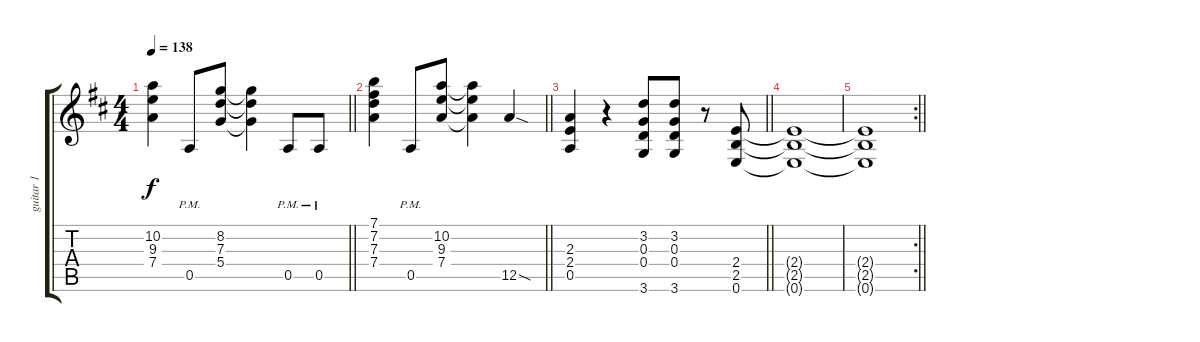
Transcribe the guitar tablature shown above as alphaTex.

\track ("guitar 1" "guitar 1") {instrument overdrivenguitar}
\staff {score tabs}
\tuning (E4 B3 G3 D3 A2 E2) {hide}
\ts (4 4)
\tempo 138
\clef g2
\barLineRight lightlight
\ks d
(10.2 9.3 7.4).4{dy f} 0.5{pm}.8 (8.2 7.3 5.4).8 (8.2{t} 7.3{t} 5.4{t}).4 0.5{pm}.8 0.5{pm}.8 |
\barLineRight lightlight
(7.1 7.2 7.3 7.4).4 0.5{pm}.8 (10.2 9.3 7.4).8 (10.2{t} 9.3{t} 7.4{t}).4 12.5{sod}.4 |
\barLineRight lightlight
(2.3 2.4 0.5).4 r.4 (3.2 0.3 0.4 3.6).8 (3.2 0.3 0.4 3.6).8 r.8 (2.4 2.5 0.6).8 |
(2.4{t} 2.5{t} 0.6{t}).1 |
\rc 2
\barLineRight lightlight
(2.4{t} 2.5{t} 0.6{t}).1
